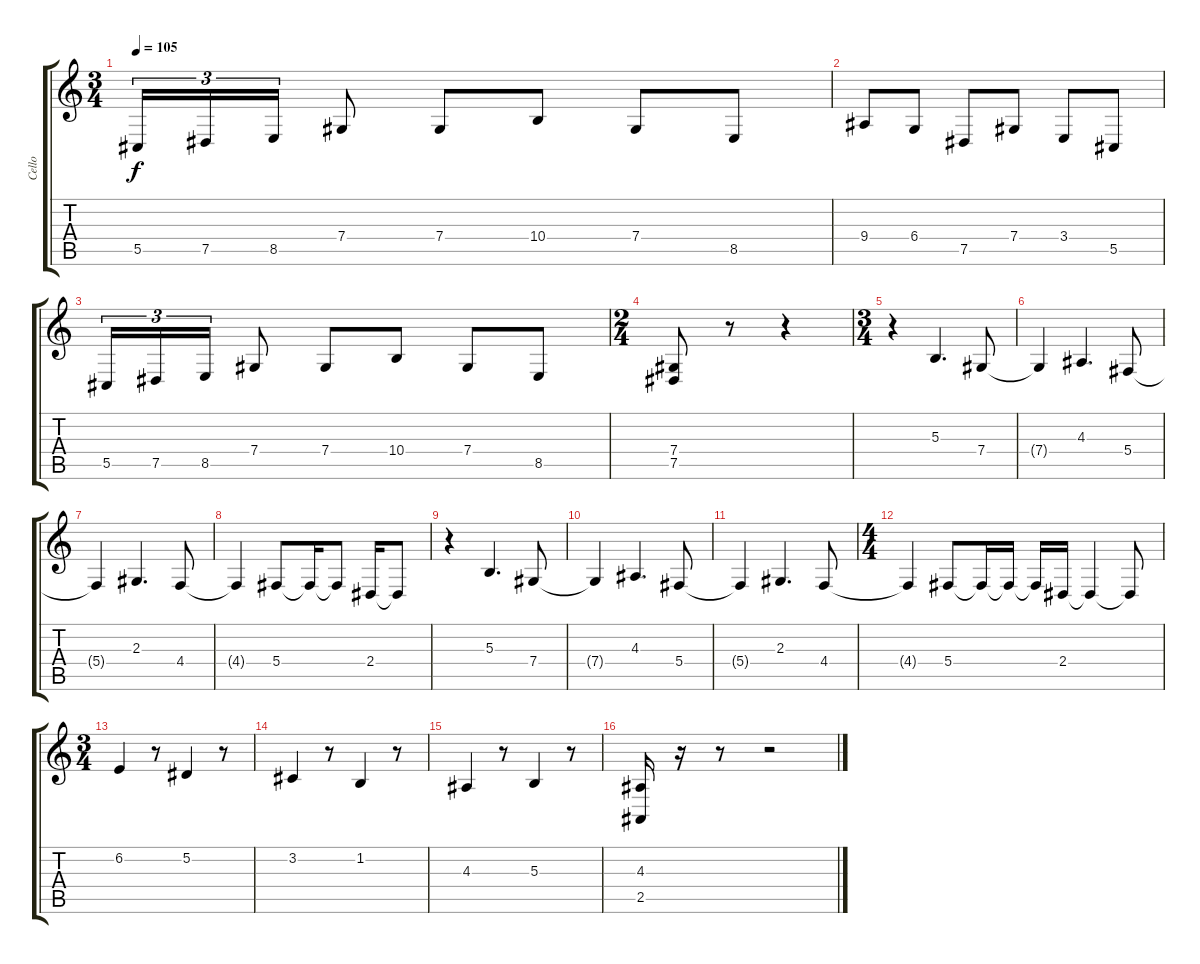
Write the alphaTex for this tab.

\track ("Cello" "Cello") {instrument cello}
\staff {score tabs}
\tuning (Eb4 Bb3 Gb3 Db3 Ab2 Eb2) {hide}
\ts (3 4)
\tempo 105
\clef g2
\ks c
5.5.16{tu (3 2) dy f} 7.5.16{tu (3 2)} 8.5.16{tu (3 2)} 7.4.8 7.4.8 10.4.8 7.4.8 8.5.8 |
9.4.8 6.4.8 7.5.8 7.4.8 3.4.8 5.5.8 |
5.5.16{tu (3 2)} 7.5.16{tu (3 2)} 8.5.16{tu (3 2)} 7.4.8 7.4.8 10.4.8 7.4.8 8.5.8 |
\ts (2 4)
(7.4 7.5).8 r.8 r.4 |
\ts (3 4)
r.4 5.3.4{d} 7.4.8 |
7.4{t}.4 4.3.4{d} 5.4.8 |
5.4{t}.4 2.3.4{d} 4.4.8 |
4.4{t}.4 5.4.8 5.4{t}.16 5.4{t}.8 2.4.16 2.4{t}.8 |
r.4 5.3.4{d} 7.4.8 |
7.4{t}.4 4.3.4{d} 5.4.8 |
5.4{t}.4 2.3.4{d} 4.4.8 |
\ts (4 4)
4.4{t}.4 5.4.8 5.4{t}.16 5.4{t}.16 5.4{t}.16 2.4.16 2.4{t}.4 2.4{t}.8 |
\ts (3 4)
6.2.4 r.8 5.2.4 r.8 |
3.2.4 r.8 1.2.4 r.8 |
4.3.4 r.8 5.3.4 r.8 |
(4.3 2.5).16 r.16 r.8 r.2
